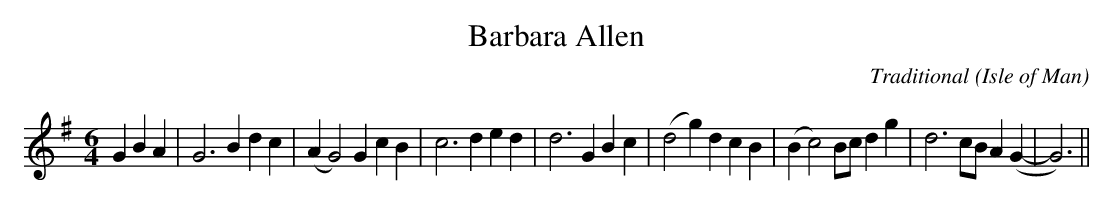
X:1
T:Barbara Allen
C:Traditional
O:Isle of Man
M:6/4
L:1/4
K:G
G BA|G3 B dc|(AG2) GcB|c3 ded|d3 GBc|(d2g) dcB|(Bc2) B/c/ dg|d3 c/B/ A(G-|G3)||
